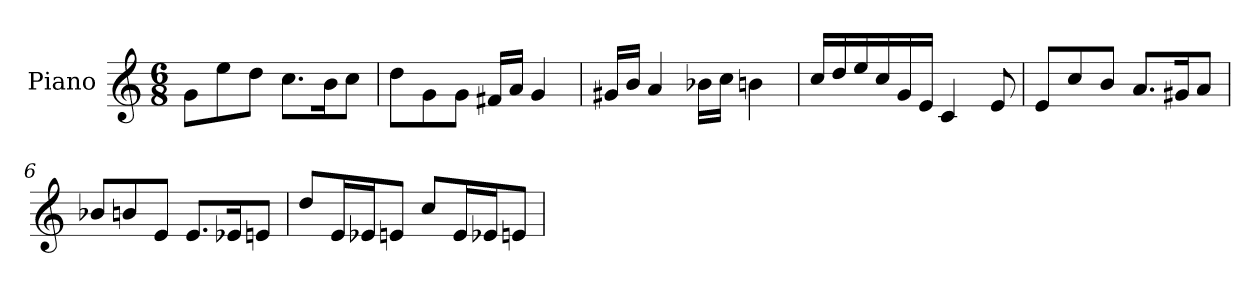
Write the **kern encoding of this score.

**kern
*part1
*staff1
*I"Piano
*I'Pno.
*clefG2
*k[]
*M6/8
*MM120
=1
8g\L
8ee\
8dd\J
8.cc\L
16b\K
8cc\J
=2
8dd\L
8g\
8g\J
16f#X/LL
16a/JJ
4g/
=3
16g#X/LL
16b/JJ
4a/
16b-X\LL
16cc\JJ
4bn\
=4
16cc/LL
16dd/
16ee/
16cc/
16g/
16e/JJ
4c/
8e/
=5
8e/L
8cc/
8b/J
8.a/L
16g#X/K
8a/J
=6
8b-X/L
8bn/
8e/J
8.e/L
16e-X/K
8en/J
!!LO:LB:g=z
=7
8dd/L
16e/L
16e-X/J
8en/J
8cc/L
16e/L
16e-X/J
8en/J
=
*-
